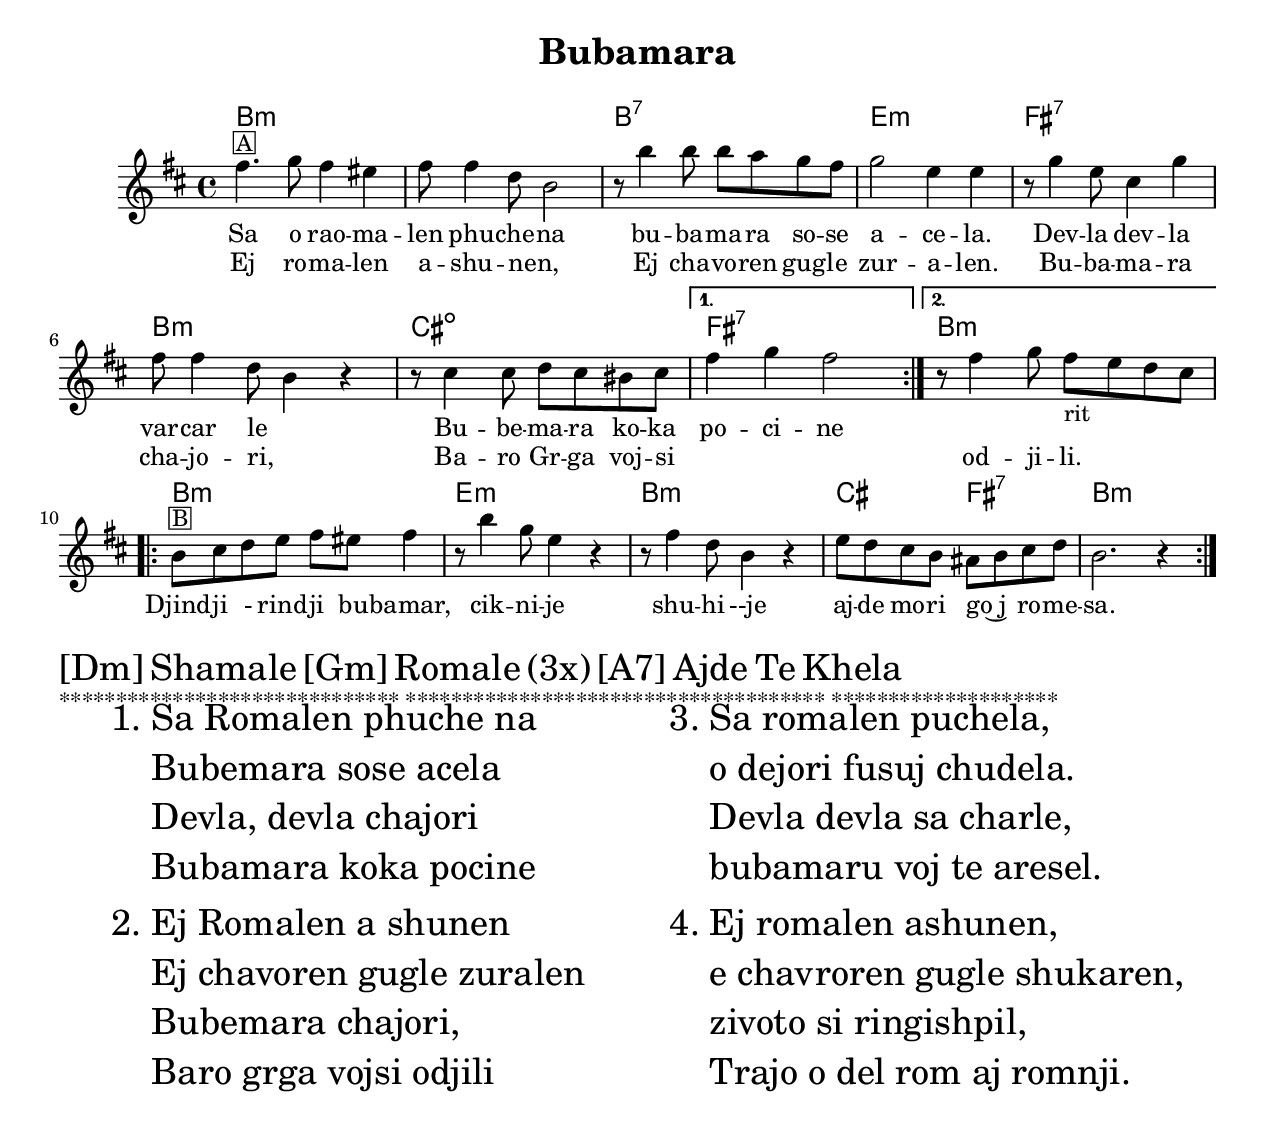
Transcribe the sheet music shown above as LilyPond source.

\version "2.18.0"

\paper{
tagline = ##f
  print-all-headers = ##t
  #(set-paper-size "letter")
}
date = #(strftime "%d-%m-%Y" (localtime (current-time)))

%\markup{ \italic{ " Updated " \date  }  }

melody =  \relative c'' {
  %transpose for clarinet
  %melody = \relative c'' {
  \clef treble

  \key b \minor
  \time 4/4
  %\partial 16*3 a16 d f   %lead in notes

  \repeat volta 2{
    fis4.  ^\markup { \box A} g8 fis4 eis
    fis8 fis4 d8 b2
    r8 b'4 b8  b a g fis
    g2 e4 e|

    r8 g4 e8 cis4 g'
    fis8 fis4 d8 b4 r4|
    r8 cis4 cis8 d cis bis cis

  }

  \alternative {
    {fis4 g fis2 }
    {r8 fis4 g8 fis _rit e d cis }
  }


  \repeat volta 2{
    b8 ^\markup { \box B} cis d e fis eis fis4

    r8 b4 g8 e4 r4
    r8 fis4 d8 b4 r4
    e8 d cis b ais b cis d
    b2. r4|

  }

  % \alternative { { }{ } }

}
%************************Lyrics Block****************
\addlyrics{
  Sa  o rao -- ma -- len phu -- che -- na
  bu -- ba -- ma -- ra so -- se a -- ce -- la.
  Dev -- la  dev -- la var -- car le _
  Bu -- be -- ma -- ra ko -- ka po -- ci -- ne
  \repeat unfold 6{\skip2}
  Djind -- ji - rind -- ji bu -- bamar,
  cik -- ni -- je shu -- hi --je
  aj -- de mo -- ri go~j _ ro -- me -- sa.

}
\addlyrics {

  Ej ro -- ma -- len a -- shu -- nen, _
  Ej cha -- vo -- ren gug -- le zur -- a -- len.
  Bu -- ba -- ma -- ra cha -- jo -- ri, _
  Ba -- ro Gr -- ga voj --  si _  _  _ od -- ji -- li.
}
harmonies =   \chordmode {
  b1*2:m
  b1:7
  e1:m
  fis1:7
  b1:m
  cis1:dim   %g1:m
  fis1:7
  b1:m
  %B part
  b1:m
  e1:m
  b1:m
  cis2 % was e2:7
  fis2:7 % was e2:dim  %a2:7
  b1:m
  %a1:7
  %d2:m
  %e2:7
  %a1:7


  %old chords
  % d1:m r1 g1:m r1 a1:7 d1:m g1:m a1:7 r1
  %B section
  %d1:m g1:m d1:m g2:m a2:7 d1:m
}

\score {
  <<
    \new ChordNames {
      \set chordChanges = ##t
      \harmonies
    }
    \new Staff

    \melody
    %\new Staff \transpose c c' \melody
  >>
  \header{
    title= "Bubamara"
    arranger= ""

  }
  \layout{indent = 1.0\cm}
  \midi{
    \tempo 4 = 120
  }
}
\markup \fontsize #4 {[Dm] Shamale [Gm] Romale (3x) [A7] Ajde Te Khela  }

%\markup { [Dm]Shamale [Gm]romale (3x) [A7]ajde te khela  }
\markup {******************************
*************************************
********************}

  % more verses:
  \markup{}
  \markup {
  %\huge
  \fontsize #4
  \fill-line {
  \hspace #0.1 % distance from left margin
  \column {
  \line { "1."
  \column {

  "Sa Romalen phuche na"
  "Bubemara sose acela"
  "Devla, devla chajori"
  "Bubamara koka pocine"
  }
  }
  \hspace #0.2 % vertical distance between verses
  \line { "2."
  \column {
  "Ej Romalen a shunen"
  "Ej chavoren gugle zuralen"
  "Bubemara chajori,"
  "Baro grga vojsi odjili"
  }
  }
  }
  \hspace #0.1  % horiz. distance between columns
  \column {
  \line { "3."
  \column {
  "Sa romalen puchela,"
  "o dejori fusuj chudela."
  "Devla devla sa charle,"
  "bubamaru voj te aresel."
  }
  }
  \hspace #0.2 % distance between verses
  \line { "4."
  \column {

 "Ej romalen ashunen,"
  "e chavroren gugle shukaren,"
  "zivoto si ringishpil,"
  "Trajo o del rom aj romnji."
  }
  }
  }
  \hspace #0.1 % distance to right margin
  }
  }



%{
Sa romalen pucela
Bubamara sosi acela
Devla, Devla vacar le
Bubamaru koka pocinel

Ej romalen asunen
Ej cavoren gugle zuralen
Bubamara cajori
Baro Grga vojsi odjili

[ref:]
Djindji rindji Bubamaro
Cknije su~ije
Ajde mori goj romesa

Sa Romalen pucela
Ede ori fusujesa cudela
Devla, Devla sacerle
Bubamaru vojte aresle

Ej Romalen asunen
Ej cavoren gugle sukaren
~ivoto si ringispil
Trade aj ro, aj romni
*****************

might have errors below?
repeat of above

  Sa o raomalen phuchena
  bubamara sose ni c(k)elel.
  Devla , devla mangav la
  o' lake meka merav.

  Sa e romen puchela,
  bubamara sose achela,
  devla devla vacar le,
  bubamara tuka pocinel.
  ej romalen ashunen,
  e chavoren gugle zurale.
  Bubamara chajori,
  baro Grga voj si o djili.

  Djindji - rindji bubamaro
  ciknije shuzhije
  ajde more koj romesa. x2
  Shamale romale! x3
  Shamale romale ajde te khela

  Sa romalen puchela,
  o dejori fusuj chudela.
  Devla devla sa charle,
  bubamaru voj te aresel.
  Ej romalen ashunen,
  e chavroren gugle shukaren,
  zivoto si ringishpil,
  Trajo o del rom aj romnji.

  Djindji - rindji bubamaro
  ciknije shuzhije
  ajde more koj romesa. x2
  Shamale romale! x3
  Shamale romale ajde te khela

  Sa Romalen puchela,
  bubamara sose achela,
  devla devla vacar le
  bubamara pocinel.
  Ej romalen ashunen
  e chavrore gugle zurale
  bubamara chajori
  baro Grga voj si o djili.

  Djindji - rindji bubamaro
  ciknije shuzhije
  ajde more goj romesa. x4
  Te cilabe te chela

  Everyone is asking
  Ladybug why are you so tiny?
  Oh God, oh God I love her
  Ladybug I will pay everything for you.

  Hey folks listen,
  Sweet beautiful children.
  Ladybug, little girl,
  You are a great, greatest song.

  Jinji rinji Ladybug
  You tiny beauty
  Go away man, I'm not for marriage,
  Children, folks

  Everyone is asking,
  And mother is serving beans,
  Oh God, oh God everything has been eaten,
  Ladybug can't wait.
  Everyone is asking
  Ladybug why are you so tiny?
  Oh God, oh God I love her
  Ladybug I will pay everything for you.

  Hey folks listen,
  Sweet beautiful children.
  Ladybug, little girl,
  You are a great, greatest song.

  Jinji rinji Ladybug
  You tiny beauty
  Go away man, I'm not for marriage,
  Children, folks

  Everyone is asking,
  And mother is serving beans,
  Oh God, oh God everything has been eaten,
  Ladybug can't wait.

  Hey folks listen,
  Sweet beautiful children,
  Life is a merry-go-round
  God bless husband and wife.

  Jinji rinji Ladybug
  You tiny beauty
  Go away man, I'm not for marriage,
  Children, folks

  Hey folks listen,
  Sweet beautiful children.
  Ladybug, little girl,
  You are a great, greatest song.
  Hey folks listen,
  Sweet beautiful children,
  Life is a merry-go-round
  God bless husband and wife.

  Jinji rinji Ladybug
  You tiny beauty
  Go away man, I'm not for marriage,
  Children, folks

  Hey folks listen,
  Sweet beautiful children.
  Ladybug, little girl,
  You are a great, greatest song.

%}
